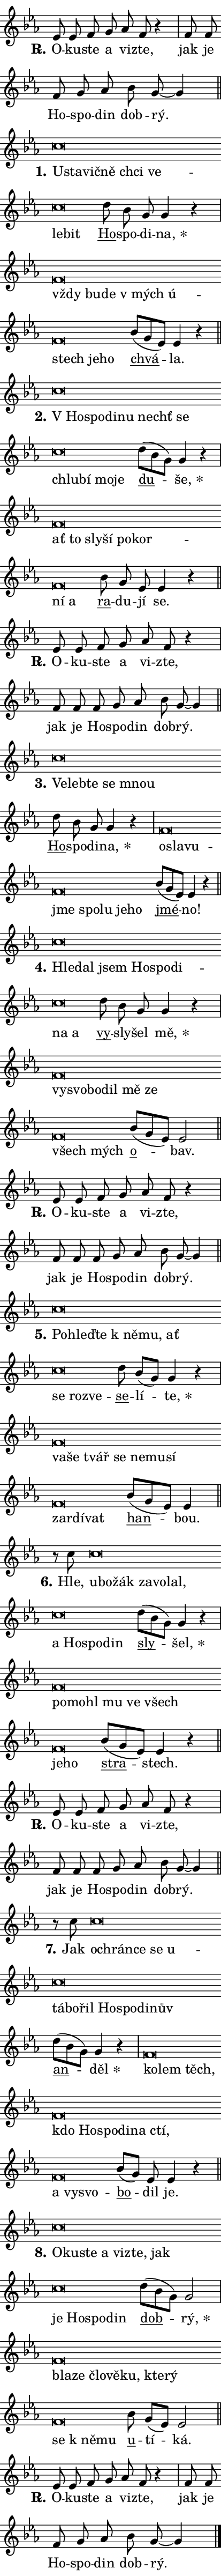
\version "2.22.1"
\header { tagline = "" }
\paper {
  indent = 0\cm
  top-margin = 0\cm
  right-margin = 0\cm
  bottom-margin = 0\cm
  left-margin = 0\cm
  paper-width = 7\cm
  page-breaking = #ly:one-page-breaking
  system-system-spacing.basic-distance = #11
  score-system-spacing.basic-distance = #11
  ragged-last = ##f
}


%% Author: Thomas Morley
%% https://lists.gnu.org/archive/html/lilypond-user/2020-05/msg00002.html
#(define (line-position grob)
"Returns position of @var[grob} in current system:
   @code{'start}, if at first time-step
   @code{'end}, if at last time-step
   @code{'middle} otherwise
"
  (let* ((col (ly:item-get-column grob))
         (ln (ly:grob-object col 'left-neighbor))
         (rn (ly:grob-object col 'right-neighbor))
         (col-to-check-left (if (ly:grob? ln) ln col))
         (col-to-check-right (if (ly:grob? rn) rn col))
         (break-dir-left
           (and
             (ly:grob-property col-to-check-left 'non-musical #f)
             (ly:item-break-dir col-to-check-left)))
         (break-dir-right
           (and
             (ly:grob-property col-to-check-right 'non-musical #f)
             (ly:item-break-dir col-to-check-right))))
        (cond ((eqv? 1 break-dir-left) 'start)
              ((eqv? -1 break-dir-right) 'end)
              (else 'middle))))

#(define (tranparent-at-line-position vctor)
  (lambda (grob)
  "Relying on @code{line-position} select the relevant enry from @var{vctor}.
Used to determine transparency,"
    (case (line-position grob)
      ((end) (not (vector-ref vctor 0)))
      ((middle) (not (vector-ref vctor 1)))
      ((start) (not (vector-ref vctor 2))))))

noteHeadBreakVisibility =
#(define-music-function (break-visibility)(vector?)
"Makes @code{NoteHead}s transparent relying on @var{break-visibility}"
#{
  \override NoteHead.transparent =
    #(tranparent-at-line-position break-visibility)
#})

#(define delete-ledgers-for-transparent-note-heads
  (lambda (grob)
    "Reads whether a @code{NoteHead} is transparent.
If so this @code{NoteHead} is removed from @code{'note-heads} from
@var{grob}, which is supposed to be @code{LedgerLineSpanner}.
As a result ledgers are not printed for this @code{NoteHead}"
    (let* ((nhds-array (ly:grob-object grob 'note-heads))
           (nhds-list
             (if (ly:grob-array? nhds-array)
                 (ly:grob-array->list nhds-array)
                 '()))
           ;; Relies on the transparent-property being done before
           ;; Staff.LedgerLineSpanner.after-line-breaking is executed.
           ;; This is fragile ...
           (to-keep
             (remove
               (lambda (nhd)
                 (ly:grob-property nhd 'transparent #f))
               nhds-list)))
      ;; TODO find a better method to iterate over grob-arrays, similiar
      ;; to filter/remove etc for lists
      ;; For now rebuilt from scratch
      (set! (ly:grob-object grob 'note-heads)  '())
      (for-each
        (lambda (nhd)
          (ly:pointer-group-interface::add-grob grob 'note-heads nhd))
        to-keep))))

hideNotes = {
  \noteHeadBreakVisibility #begin-of-line-visible
}
unHideNotes = {
  \noteHeadBreakVisibility #all-visible
}

% work-around for resetting accidentals
% https://lilypond.org/doc/v2.23/Documentation/notation/displaying-rhythms#unmetered-music
cadenzaMeasure = {
  \cadenzaOff
  \partial 1024 s1024
  \cadenzaOn
}

#(define-markup-command (accent layout props text) (markup?)
  "Underline accented syllable"
  (interpret-markup layout props
    #{\markup \override #'(offset . 4.3) \underline { #text }#}))

responsum = \markup \concat {
  "R" \hspace #-1.05 \path #0.1 #'((moveto 0 0.07) (lineto 0.9 0.8)) \hspace #0.05 "."
}

\layout {
    \context {
        \Staff
        \remove "Time_signature_engraver"
        \override LedgerLineSpanner.after-line-breaking = #delete-ledgers-for-transparent-note-heads
    }
    \context {
        \Voice {
            \override NoteHead.output-attributes = #'((class . "notehead"))
            \override Hairpin.height = #0.55
        }
    }
    \context {
        \Lyrics {
            \override StanzaNumber.output-attributes = #'((class . "stanzanumber"))
            \override LyricSpace.minimum-distance = #0.9
            \override LyricText.font-name = #"TeX Gyre Schola"
            \override LyricText.font-size = 1
            \override StanzaNumber.font-name = #"TeX Gyre Schola Bold"
            \override StanzaNumber.font-size = 1
        }
    }
}

% magnetic-lyrics.ily
%
%   written by
%     Jean Abou Samra <jean@abou-samra.fr>
%     Werner Lemberg <wl@gnu.org>
%
%   adapted by
%     Jiri Hon <jiri.hon@gmail.com>
%
% Version 2022-Apr-15

% https://www.mail-archive.com/lilypond-user@gnu.org/msg149350.html

#(define (Left_hyphen_pointer_engraver context)
   "Collect syllable-hyphen-syllable occurrences in lyrics and store
them in properties.  This engraver only looks to the left.  For
example, if the lyrics input is @code{foo -- bar}, it does the
following.

@itemize @bullet
@item
Set the @code{text} property of the @code{LyricHyphen} grob between
@q{foo} and @q{bar} to @code{foo}.

@item
Set the @code{left-hyphen} property of the @code{LyricText} grob with
text @q{foo} to the @code{LyricHyphen} grob between @q{foo} and
@q{bar}.
@end itemize

Use this auxiliary engraver in combination with the
@code{lyric-@/text::@/apply-@/magnetic-@/offset!} hook."
   (let ((hyphen #f)
         (text #f))
     (make-engraver
      (acknowledgers
       ((lyric-syllable-interface engraver grob source-engraver)
        (set! text grob)))
      (end-acknowledgers
       ((lyric-hyphen-interface engraver grob source-engraver)
        ;(when (not (grob::has-interface grob 'lyric-space-interface))
          (set! hyphen grob)));)
      ((stop-translation-timestep engraver)
       (when (and text hyphen)
         (ly:grob-set-object! text 'left-hyphen hyphen))
       (set! text #f)
       (set! hyphen #f)))))

#(define (lyric-text::apply-magnetic-offset! grob)
   "If the space between two syllables is less than the value in
property @code{LyricText@/.details@/.squash-threshold}, move the right
syllable to the left so that it gets concatenated with the left
syllable.

Use this function as a hook for
@code{LyricText@/.after-@/line-@/breaking} if the
@code{Left_@/hyphen_@/pointer_@/engraver} is active."
   (let ((hyphen (ly:grob-object grob 'left-hyphen #f)))
     (when hyphen
       (let ((left-text (ly:spanner-bound hyphen LEFT)))
         (when (grob::has-interface left-text 'lyric-syllable-interface)
           (let* ((common (ly:grob-common-refpoint grob left-text X))
                  (this-x-ext (ly:grob-extent grob common X))
                  (left-x-ext
                   (begin
                     ;; Trigger magnetism for left-text.
                     (ly:grob-property left-text 'after-line-breaking)
                     (ly:grob-extent left-text common X)))
                  ;; `delta` is the gap width between two syllables.
                  (delta (- (interval-start this-x-ext)
                            (interval-end left-x-ext)))
                  (details (ly:grob-property grob 'details))
                  (threshold (assoc-get 'squash-threshold details 0.2)))
             (when (< delta threshold)
               (let* (;; We have to manipulate the input text so that
                      ;; ligatures crossing syllable boundaries are not
                      ;; disabled.  For languages based on the Latin
                      ;; script this is essentially a beautification.
                      ;; However, for non-Western scripts it can be a
                      ;; necessity.
                      (lt (ly:grob-property left-text 'text))
                      (rt (ly:grob-property grob 'text))
                      (is-space (grob::has-interface hyphen 'lyric-space-interface))
                      (space (if is-space " " ""))
                      (space-markup (grob-interpret-markup grob " "))
                      (space-size (interval-length (ly:stencil-extent space-markup X)))
                      (extra-delta (if is-space space-size 0))
                      ;; Append new syllable.
                      (ltrt-space (if (and (string? lt) (string? rt))
                                (string-append lt space rt)
                                (make-concat-markup (list lt space rt))))
                      ;; Right-align `ltrt` to the right side.
                      (ltrt-space-markup (grob-interpret-markup
                               grob
                               (make-translate-markup
                                (cons (interval-length this-x-ext) 0)
                                (make-right-align-markup ltrt-space)))))
                 (begin
                   ;; Don't print `left-text`.
                   (ly:grob-set-property! left-text 'stencil #f)
                   ;; Set text and stencil (which holds all collected
                   ;; syllables so far) and shift it to the left.
                   (ly:grob-set-property! grob 'text ltrt-space)
                   (ly:grob-set-property! grob 'stencil ltrt-space-markup)
                   (ly:grob-translate-axis! grob (- (- delta extra-delta)) X))))))))))


#(define (lyric-hyphen::displace-bounds-first grob)
   ;; Make very sure this callback isn't triggered too early.
   (let ((left (ly:spanner-bound grob LEFT))
         (right (ly:spanner-bound grob RIGHT)))
     (ly:grob-property left 'after-line-breaking)
     (ly:grob-property right 'after-line-breaking)
     (ly:lyric-hyphen::print grob)))

squashThreshold = #0.4

\layout {
  \context {
    \Lyrics
    \consists #Left_hyphen_pointer_engraver
    \override LyricText.after-line-breaking =
      #lyric-text::apply-magnetic-offset!
    \override LyricHyphen.stencil = #lyric-hyphen::displace-bounds-first
    \override LyricText.details.squash-threshold = \squashThreshold
    \override LyricHyphen.minimum-distance = 0
    \override LyricHyphen.minimum-length = \squashThreshold
  }
}

squash = \override LyricText.details.squash-threshold = 9999
unSquash = \override LyricText.details.squash-threshold = \squashThreshold

left = \override LyricText.self-alignment-X = #LEFT
unLeft = \revert LyricText.self-alignment-X

starOffset = #(lambda (grob) 
                (let ((x_offset (ly:self-alignment-interface::aligned-on-x-parent grob)))
                  (if (= x_offset 0) 0 (+ x_offset 1.2))))

star = #(define-music-function (syllable)(string?)
"Append star separator at the end of a syllable"
#{
  \once \override LyricText.X-offset = #starOffset
  \lyricmode { \markup {
    #syllable
    \override #'((font-name . "TeX Gyre Schola Bold")) \hspace #0.2 \lower #0.65 \larger "*"
  } }
#})

starAccent = #(define-music-function (syllable)(string?)
"Append star separator at the end of a syllable and make accent"
#{
  \once \override LyricText.X-offset = #starOffset
  \lyricmode { \markup {
    \accent #syllable
    \override #'((font-name . "TeX Gyre Schola Bold")) \hspace #0.2 \lower #0.65 \larger "*"
  } }
#})

breath = #(define-music-function (syllable)(string?)
"Append breathing indicator at the end of a syllable"
#{
  \lyricmode { \markup { #syllable "+" } }
#})

optionalBreath = #(define-music-function (syllable)(string?)
"Append optional breathing indicator at the end of a syllable"
#{
  \lyricmode { \markup { #syllable "(+)" } }
#})


\score {
    <<
        \new Voice = "melody" { \cadenzaOn \key es \major \relative { es'8 es f g as f r4 \cadenzaMeasure \bar "|" f8 f \bar "" f g as \bar "" bes g~ g4 \cadenzaMeasure \bar "||" \break }
\relative { c''\breve*1/16 \hideNotes \breve*1/16 \bar "" \breve*1/16 \bar "" \breve*1/16 \bar "" \breve*1/16 \bar "" \breve*1/16 \bar "" \breve*1/16 \breve*1/16 \bar "" \unHideNotes \bar "" d8 bes g g4 r \cadenzaMeasure \bar "|" f\breve*1/16 \hideNotes \breve*1/16 \bar "" \breve*1/16 \bar "" \breve*1/16 \bar "" \breve*1/16 \bar "" \breve*1/16 \bar "" \breve*1/16 \breve*1/16 \bar "" \unHideNotes \bar "" bes8[( g es)] es4 r \cadenzaMeasure \bar "||" \break }
\relative { c''\breve*1/16 \hideNotes \breve*1/16 \bar "" \breve*1/16 \bar "" \breve*1/16 \bar "" \breve*1/16 \bar "" \breve*1/16 \bar "" \breve*1/16 \bar "" \breve*1/16 \bar "" \breve*1/16 \breve*1/16 \bar "" \unHideNotes \bar "" d8[( bes g)] g4 r \cadenzaMeasure \bar "|" f\breve*1/16 \hideNotes \breve*1/16 \bar "" \breve*1/16 \bar "" \breve*1/16 \bar "" \breve*1/16 \bar "" \breve*1/16 \bar "" \breve*1/16 \breve*1/16 \bar "" \unHideNotes \bar "" bes8 g es es4 r \cadenzaMeasure \bar "||" \break }
\relative { es'8 es f g as f r4 \cadenzaMeasure \bar "|" f8 f \bar "" f g as \bar "" bes g~ g4 \cadenzaMeasure \bar "||" \break }
\relative { c''\breve*1/16 \hideNotes \breve*1/16 \bar "" \breve*1/16 \bar "" \breve*1/16 \breve*1/16 \bar "" \unHideNotes \bar "" d8 bes g g4 r \cadenzaMeasure \bar "|" f\breve*1/16 \hideNotes \breve*1/16 \bar "" \breve*1/16 \bar "" \breve*1/16 \bar "" \breve*1/16 \bar "" \breve*1/16 \bar "" \breve*1/16 \breve*1/16 \bar "" \unHideNotes \bar "" bes8[( g es)] es4 r \cadenzaMeasure \bar "||" \break }
\relative { c''\breve*1/16 \hideNotes \breve*1/16 \bar "" \breve*1/16 \bar "" \breve*1/16 \bar "" \breve*1/16 \bar "" \breve*1/16 \bar "" \breve*1/16 \breve*1/16 \bar "" \unHideNotes \bar "" d8 bes g g4 r \cadenzaMeasure \bar "|" f\breve*1/16 \hideNotes \breve*1/16 \bar "" \breve*1/16 \bar "" \breve*1/16 \bar "" \breve*1/16 \bar "" \breve*1/16 \bar "" \breve*1/16 \breve*1/16 \bar "" \unHideNotes \bar "" bes8[( g es)] es2 \cadenzaMeasure \bar "||" \break }
\relative { es'8 es f g as f r4 \cadenzaMeasure \bar "|" f8 f \bar "" f g as \bar "" bes g~ g4 \cadenzaMeasure \bar "||" \break }
\relative { c''\breve*1/16 \hideNotes \breve*1/16 \bar "" \breve*1/16 \bar "" \breve*1/16 \bar "" \breve*1/16 \bar "" \breve*1/16 \bar "" \breve*1/16 \bar "" \breve*1/16 \breve*1/16 \bar "" \unHideNotes \bar "" d8 bes[( g)] g4 r \cadenzaMeasure \bar "|" f\breve*1/16 \hideNotes \breve*1/16 \bar "" \breve*1/16 \bar "" \breve*1/16 \bar "" \breve*1/16 \bar "" \breve*1/16 \bar "" \breve*1/16 \bar "" \breve*1/16 \bar "" \breve*1/16 \breve*1/16 \bar "" \unHideNotes \bar "" bes8[( g es)] es4 \cadenzaMeasure \bar "||" \break }
\relative { r8 c''8 c\breve*1/16 \hideNotes \breve*1/16 \bar "" \breve*1/16 \bar "" \breve*1/16 \bar "" \breve*1/16 \bar "" \breve*1/16 \bar "" \breve*1/16 \bar "" \breve*1/16 \bar "" \breve*1/16 \breve*1/16 \bar "" \unHideNotes \bar "" d8[( bes g)] g4 r \cadenzaMeasure \bar "|" f\breve*1/16 \hideNotes \breve*1/16 \bar "" \breve*1/16 \bar "" \breve*1/16 \bar "" \breve*1/16 \bar "" \breve*1/16 \bar "" \breve*1/16 \breve*1/16 \bar "" \unHideNotes \bar "" bes8[( g es)] es4 r \cadenzaMeasure \bar "||" \break }
\relative { es'8 es f g as f r4 \cadenzaMeasure \bar "|" f8 f \bar "" f g as \bar "" bes g~ g4 \cadenzaMeasure \bar "||" \break }
\relative { r8 c''8 c\breve*1/16 \hideNotes \breve*1/16 \bar "" \breve*1/16 \bar "" \breve*1/16 \bar "" \breve*1/16 \bar "" \breve*1/16 \bar "" \breve*1/16 \bar "" \breve*1/16 \bar "" \breve*1/16 \bar "" \breve*1/16 \bar "" \breve*1/16 \breve*1/16 \bar "" \unHideNotes \bar "" d8[( bes g)] g4 r \cadenzaMeasure \bar "|" f\breve*1/16 \hideNotes \breve*1/16 \bar "" \breve*1/16 \bar "" \breve*1/16 \bar "" \breve*1/16 \bar "" \breve*1/16 \bar "" \breve*1/16 \bar "" \breve*1/16 \bar "" \breve*1/16 \bar "" \breve*1/16 \bar "" \breve*1/16 \breve*1/16 \bar "" \unHideNotes \bar "" bes8[( g)] es es4 r \cadenzaMeasure \bar "||" \break }
\relative { c''\breve*1/16 \hideNotes \breve*1/16 \bar "" \breve*1/16 \bar "" \breve*1/16 \bar "" \breve*1/16 \bar "" \breve*1/16 \bar "" \breve*1/16 \bar "" \breve*1/16 \bar "" \breve*1/16 \bar "" \breve*1/16 \breve*1/16 \bar "" \unHideNotes \bar "" d8[( bes g)] g2 \cadenzaMeasure \bar "|" f\breve*1/16 \hideNotes \breve*1/16 \bar "" \breve*1/16 \bar "" \breve*1/16 \bar "" \breve*1/16 \bar "" \breve*1/16 \bar "" \breve*1/16 \bar "" \breve*1/16 \bar "" \breve*1/16 \breve*1/16 \bar "" \unHideNotes \bar "" bes8 g[( es)] es2 \cadenzaMeasure \bar "||" \break }
\relative { es'8 es f g as f r4 \cadenzaMeasure \bar "|" f8 f \bar "" f g as \bar "" bes g~ g4 \cadenzaMeasure \bar "||" \break } \bar "|." }
        \new Lyrics \lyricsto "melody" { \lyricmode { \set stanza = \responsum
O -- ku -- ste a vi -- zte, jak je Ho -- spo -- din dob -- rý.
\set stanza = "1."
\left U -- \squash sta -- vič -- ně chci ve -- le -- bit \unLeft \unSquash \markup \accent Ho -- spo -- di -- \star na, \left vždy \squash bu -- de "v mých" ú -- stech je -- ho \unLeft \unSquash \markup \accent chvá -- la.
\set stanza = "2."
\left "V Ho" -- \squash spo -- di -- nu nechť se chlu -- bí mo -- je \unLeft \unSquash \markup \accent du -- \star še, \left ať \squash to sly -- ší po -- kor -- ní a \unLeft \unSquash \markup \accent ra -- du -- jí se.
\set stanza = \responsum
O -- ku -- ste a vi -- zte, jak je Ho -- spo -- din dob -- rý.
\set stanza = "3."
\left Ve -- \squash leb -- te se mnou \unLeft \unSquash \markup \accent Ho -- spo -- di -- \star na, \left o -- \squash sla -- vu -- jme spo -- lu je -- ho \unLeft \unSquash \markup \accent jmé -- no!
\set stanza = "4."
\left Hle -- \squash dal jsem Ho -- spo -- di -- na a \unLeft \unSquash \markup \accent vy -- sly -- šel \star mě, \left vy -- \squash svo -- bo -- dil mě ze všech mých \unLeft \unSquash \markup \accent o -- bav.
\set stanza = \responsum
O -- ku -- ste a vi -- zte, jak je Ho -- spo -- din dob -- rý.
\set stanza = "5."
\left Po -- \squash hleď -- te "k ně" -- mu, ať se roz -- ve -- \unLeft \unSquash \markup \accent se -- lí -- \star te, \left va -- \squash še tvář se ne -- mu -- sí za -- rdí -- vat \unLeft \unSquash \markup \accent han -- bou.
\set stanza = "6."
Hle, \left u -- \squash bo -- žák za -- vo -- lal, a Ho -- spo -- din \unLeft \unSquash \markup \accent sly -- \star šel, \left po -- \squash mo -- hl mu ve všech je -- ho \unLeft \unSquash \markup \accent stra -- stech.
\set stanza = \responsum
O -- ku -- ste a vi -- zte, jak je Ho -- spo -- din dob -- rý.
\set stanza = "7."
Jak \left o -- \squash chrán -- ce se u -- tá -- bo -- řil Ho -- spo -- di -- nův \unLeft \unSquash \markup \accent an -- \star děl \left ko -- \squash lem těch, kdo Ho -- spo -- di -- na ctí, a vy -- svo -- \unLeft \unSquash \markup \accent bo -- dil je.
\set stanza = "8."
\left O -- \squash ku -- ste a vi -- zte, jak je Ho -- spo -- din \unLeft \unSquash \markup \accent dob -- \star rý, \left bla -- \squash ze člo -- vě -- ku, kte -- rý se "k ně" -- mu \unLeft \unSquash \markup \accent u -- tí -- ká.
\set stanza = \responsum
O -- ku -- ste a vi -- zte, jak je Ho -- spo -- din dob -- rý. } }
    >>
    \layout {}
}
